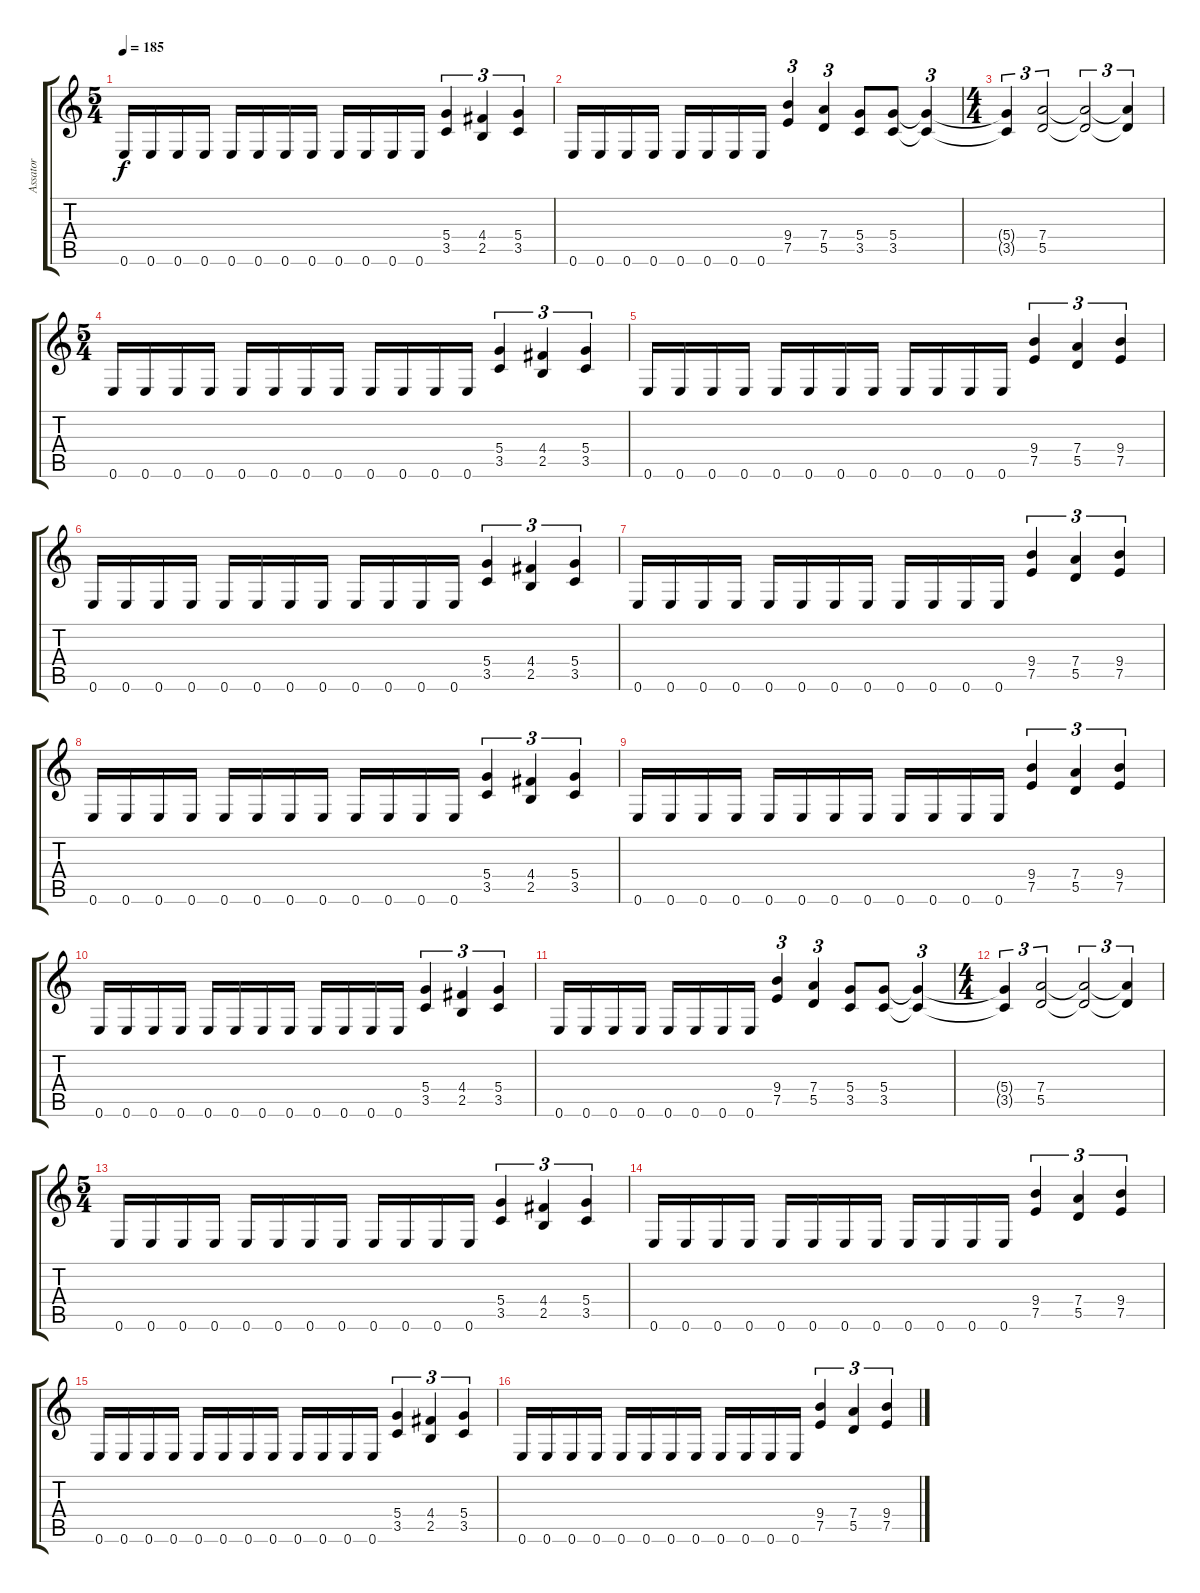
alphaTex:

\track ("Assator" "Assator") {instrument distortionguitar}
\staff {score tabs}
\tuning (E4 B3 G3 D3 A2 E2) {hide}
\ts (5 4)
\tempo 185
\clef g2
\ks c
0.6.16{dy f} 0.6.16 0.6.16 0.6.16 0.6.16 0.6.16 0.6.16 0.6.16 0.6.16 0.6.16 0.6.16 0.6.16 (5.4 3.5).4{tu (3 2)} (4.4 2.5).4{tu (3 2)} (5.4 3.5).4{tu (3 2)} |
0.6.16 0.6.16 0.6.16 0.6.16 0.6.16 0.6.16 0.6.16 0.6.16 (9.4 7.5).4{tu (3 2)} (7.4 5.5).4{tu (3 2)} (5.4 3.5).8 (5.4 3.5).8 (5.4{t} 3.5{t}).4{tu (3 2)} |
\ts (4 4)
(5.4{t} 3.5{t}).4{tu (3 2)} (7.4 5.5).2{tu (3 2)} (7.4{t} 5.5{t}).2{tu (3 2)} (7.4{t} 5.5{t}).4{tu (3 2)} |
\ts (5 4)
0.6.16 0.6.16 0.6.16 0.6.16 0.6.16 0.6.16 0.6.16 0.6.16 0.6.16 0.6.16 0.6.16 0.6.16 (5.4 3.5).4{tu (3 2)} (4.4 2.5).4{tu (3 2)} (5.4 3.5).4{tu (3 2)} |
0.6.16 0.6.16 0.6.16 0.6.16 0.6.16 0.6.16 0.6.16 0.6.16 0.6.16 0.6.16 0.6.16 0.6.16 (9.4 7.5).4{tu (3 2)} (7.4 5.5).4{tu (3 2)} (9.4 7.5).4{tu (3 2)} |
0.6.16 0.6.16 0.6.16 0.6.16 0.6.16 0.6.16 0.6.16 0.6.16 0.6.16 0.6.16 0.6.16 0.6.16 (5.4 3.5).4{tu (3 2)} (4.4 2.5).4{tu (3 2)} (5.4 3.5).4{tu (3 2)} |
0.6.16 0.6.16 0.6.16 0.6.16 0.6.16 0.6.16 0.6.16 0.6.16 0.6.16 0.6.16 0.6.16 0.6.16 (9.4 7.5).4{tu (3 2)} (7.4 5.5).4{tu (3 2)} (9.4 7.5).4{tu (3 2)} |
0.6.16 0.6.16 0.6.16 0.6.16 0.6.16 0.6.16 0.6.16 0.6.16 0.6.16 0.6.16 0.6.16 0.6.16 (5.4 3.5).4{tu (3 2)} (4.4 2.5).4{tu (3 2)} (5.4 3.5).4{tu (3 2)} |
0.6.16 0.6.16 0.6.16 0.6.16 0.6.16 0.6.16 0.6.16 0.6.16 0.6.16 0.6.16 0.6.16 0.6.16 (9.4 7.5).4{tu (3 2)} (7.4 5.5).4{tu (3 2)} (9.4 7.5).4{tu (3 2)} |
0.6.16 0.6.16 0.6.16 0.6.16 0.6.16 0.6.16 0.6.16 0.6.16 0.6.16 0.6.16 0.6.16 0.6.16 (5.4 3.5).4{tu (3 2)} (4.4 2.5).4{tu (3 2)} (5.4 3.5).4{tu (3 2)} |
0.6.16 0.6.16 0.6.16 0.6.16 0.6.16 0.6.16 0.6.16 0.6.16 (9.4 7.5).4{tu (3 2)} (7.4 5.5).4{tu (3 2)} (5.4 3.5).8 (5.4 3.5).8 (5.4{t} 3.5{t}).4{tu (3 2)} |
\ts (4 4)
(5.4{t} 3.5{t}).4{tu (3 2)} (7.4 5.5).2{tu (3 2)} (7.4{t} 5.5{t}).2{tu (3 2)} (7.4{t} 5.5{t}).4{tu (3 2)} |
\ts (5 4)
0.6.16 0.6.16 0.6.16 0.6.16 0.6.16 0.6.16 0.6.16 0.6.16 0.6.16 0.6.16 0.6.16 0.6.16 (5.4 3.5).4{tu (3 2)} (4.4 2.5).4{tu (3 2)} (5.4 3.5).4{tu (3 2)} |
0.6.16 0.6.16 0.6.16 0.6.16 0.6.16 0.6.16 0.6.16 0.6.16 0.6.16 0.6.16 0.6.16 0.6.16 (9.4 7.5).4{tu (3 2)} (7.4 5.5).4{tu (3 2)} (9.4 7.5).4{tu (3 2)} |
0.6.16 0.6.16 0.6.16 0.6.16 0.6.16 0.6.16 0.6.16 0.6.16 0.6.16 0.6.16 0.6.16 0.6.16 (5.4 3.5).4{tu (3 2)} (4.4 2.5).4{tu (3 2)} (5.4 3.5).4{tu (3 2)} |
0.6.16 0.6.16 0.6.16 0.6.16 0.6.16 0.6.16 0.6.16 0.6.16 0.6.16 0.6.16 0.6.16 0.6.16 (9.4 7.5).4{tu (3 2)} (7.4 5.5).4{tu (3 2)} (9.4 7.5).4{tu (3 2)}
